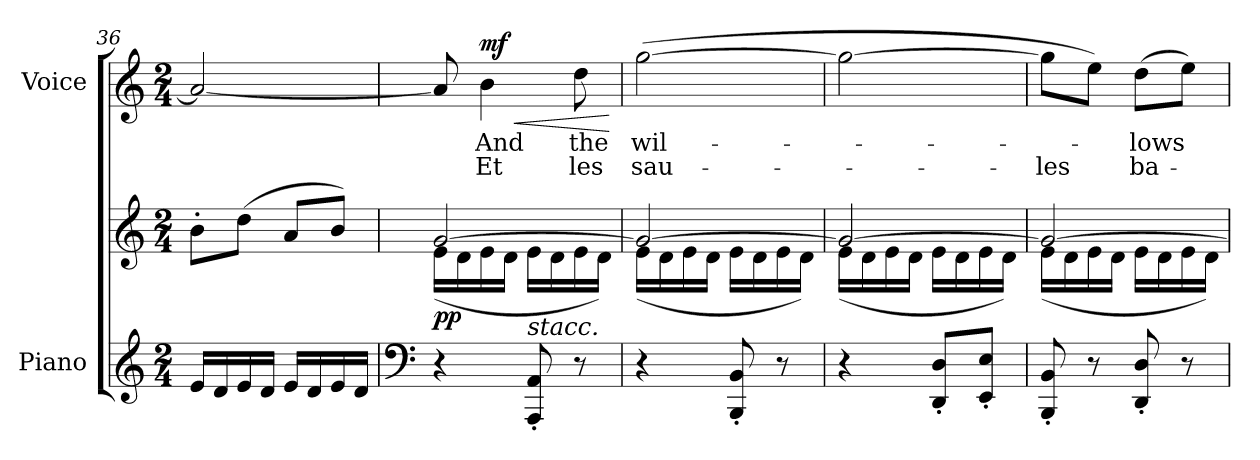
**kern	**kern	**dynam	**kern	**text	**text	**dynam
*part2	*part2	*part2	*part1	*part1	*part1	*part1
*staff3	*staff2	*staff2/3	*staff1	*staff1	*staff1	*staff1
*I"Piano	*	*	*I"Voice	*	*	*
*I'Pno	*	*	*	*	*	*
*clefG2	*clefG2	*	*clefG2	*	*	*
*k[]	*k[]	*	*k[]	*	*	*
*M2/4	*M2/4	*	*M2/4	*	*	*
=36	=36	=36	=36	=36	=36	=36
16e/LL	8b'\L	.	2a/_	.	.	.
16d/	.	.	.	.	.	.
16e/	(8dd\J	.	.	.	.	.
16d/JJ	.	.	.	.	.	.
16e/LL	8a/L	.	.	.	.	.
16d/	.	.	.	.	.	.
16e/	8b/J)	.	.	.	.	.
16d/JJ	.	.	.	.	.	.
=37	=37	=37	=37	=37	=37	=37
*clefF4	*	*	*	*	*	*
*	*^	*	*	*	*	*
!	!	!	!LO:DY:b	!	!	!	!
4r	[2g/	(16e\LL	pp	8a/]	.	.	.
.	.	16d\	.	.	.	.	.
!	!	!	!	!	!	!	!LO:HP:b
!	!	!	!	!	!	!	!LO:DY:n=1:a
.	.	16e\	.	4b\	And	Et	< mf
.	.	16d\JJ	.	.	.	.	.
!LO:TX:i:t=stacc.	!	!	!	!	!	!	!
8AAA/' 8AA/'	.	16e\LL	.	.	.	.	.
.	.	16d\	.	.	.	.	.
8r	.	16e\	.	8dd\	the	les	.
.	.	16d\JJ)	.	.	.	.	.
*	*v	*v	*	*	*	*	*
.	.	.	.	.	.	[
=38	=38	=38	=38	=38	=38	=38
*	*^	*	*	*	*	*
4r	2g/_	(16e\LL	.	([2gg\	wil-	sau-	.
.	.	16d\	.	.	.	.	.
.	.	16e\	.	.	.	.	.
.	.	16d\JJ	.	.	.	.	.
8BBB/' 8BB/'	.	16e\LL	.	.	.	.	.
.	.	16d\	.	.	.	.	.
8r	.	16e\	.	.	.	.	.
.	.	16d\JJ)	.	.	.	.	.
=39	=39	=39	=39	=39	=39	=39	=39
4r	2g/_	(16e\LL	.	2gg\_	.	.	.
.	.	16d\	.	.	.	.	.
.	.	16e\	.	.	.	.	.
.	.	16d\JJ	.	.	.	.	.
8DD/' 8D/'L	.	16e\LL	.	.	.	.	.
.	.	16d\	.	.	.	.	.
8EE/' 8E/'J	.	16e\	.	.	.	.	.
.	.	16d\JJ)	.	.	.	.	.
=40	=40	=40	=40	=40	=40	=40	=40
8BBB/' 8BB/'	2g/_	(16e\LL	.	8gg\L]	.	-les	.
.	.	16d\	.	.	.	.	.
8r	.	16e\	.	8ee\J)	.	.	.
.	.	16d\JJ	.	.	.	.	.
8DD/' 8D/'	.	16e\LL	.	(8dd\L	-lows	ba-	.
.	.	16d\	.	.	.	.	.
8r	.	16e\	.	8ee\J)	.	.	.
.	.	16d\JJ)	.	.	.	.	.
*	*v	*v	*	*	*	*	*
=	=	=	=	=	=	=
*-	*-	*-	*-	*-	*-	*-
